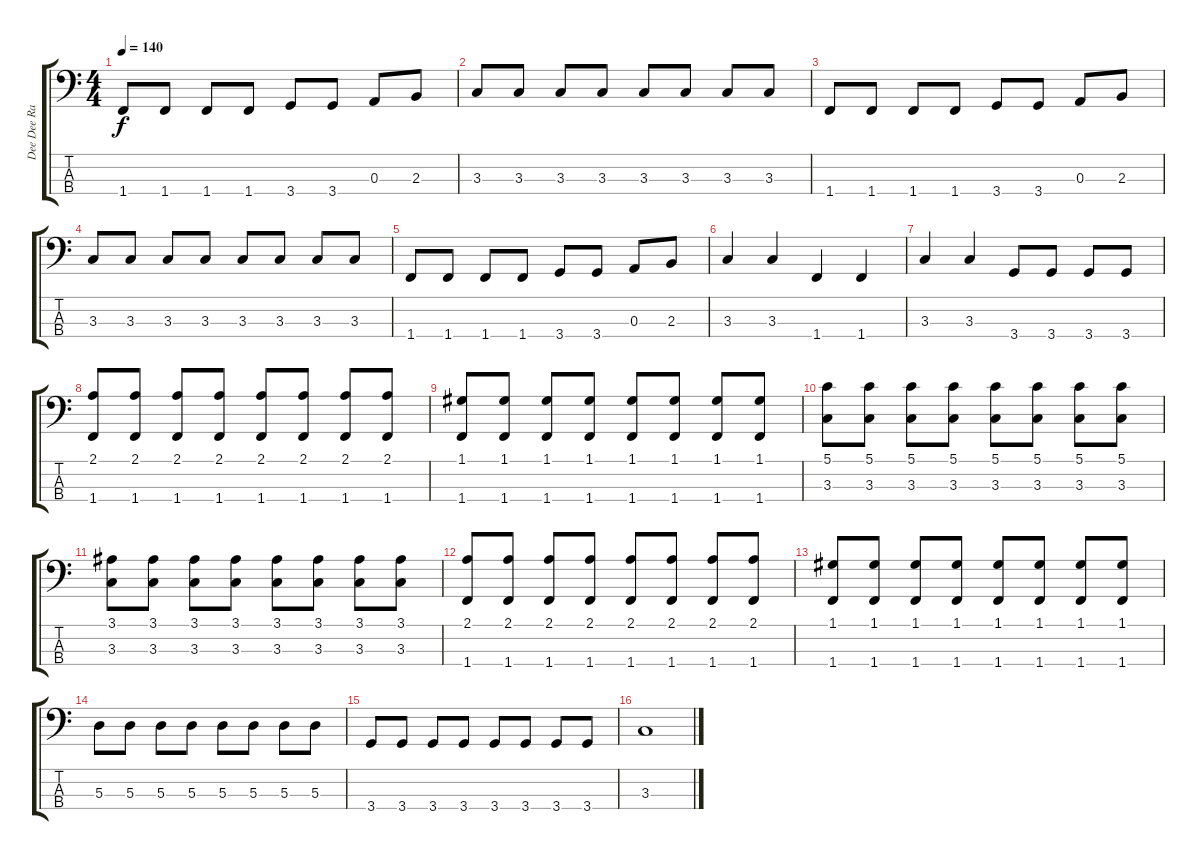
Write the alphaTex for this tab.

\track ("Dee Dee Ramone - Bass" "Dee Dee Ra") {instrument electricbassfinger}
\staff {score tabs}
\tuning (G2 D2 A1 E1) {hide}
\ts (4 4)
\tempo 140
\clef f4
\ks c
1.4.8{dy f} 1.4.8 1.4.8 1.4.8 3.4.8 3.4.8 0.3.8 2.3.8 |
3.3.8 3.3.8 3.3.8 3.3.8 3.3.8 3.3.8 3.3.8 3.3.8 |
1.4.8 1.4.8 1.4.8 1.4.8 3.4.8 3.4.8 0.3.8 2.3.8 |
3.3.8 3.3.8 3.3.8 3.3.8 3.3.8 3.3.8 3.3.8 3.3.8 |
1.4.8 1.4.8 1.4.8 1.4.8 3.4.8 3.4.8 0.3.8 2.3.8 |
3.3.4 3.3.4 1.4.4 1.4.4 |
3.3.4 3.3.4 3.4.8 3.4.8 3.4.8 3.4.8 |
(2.1 1.4).8 (2.1 1.4).8 (2.1 1.4).8 (2.1 1.4).8 (2.1 1.4).8 (2.1 1.4).8 (2.1 1.4).8 (2.1 1.4).8 |
(1.1 1.4).8 (1.1 1.4).8 (1.1 1.4).8 (1.1 1.4).8 (1.1 1.4).8 (1.1 1.4).8 (1.1 1.4).8 (1.1 1.4).8 |
(5.1 3.3).8 (5.1 3.3).8 (5.1 3.3).8 (5.1 3.3).8 (5.1 3.3).8 (5.1 3.3).8 (5.1 3.3).8 (5.1 3.3).8 |
(3.1 3.3).8 (3.1 3.3).8 (3.1 3.3).8 (3.1 3.3).8 (3.1 3.3).8 (3.1 3.3).8 (3.1 3.3).8 (3.1 3.3).8 |
(2.1 1.4).8 (2.1 1.4).8 (2.1 1.4).8 (2.1 1.4).8 (2.1 1.4).8 (2.1 1.4).8 (2.1 1.4).8 (2.1 1.4).8 |
(1.1 1.4).8 (1.1 1.4).8 (1.1 1.4).8 (1.1 1.4).8 (1.1 1.4).8 (1.1 1.4).8 (1.1 1.4).8 (1.1 1.4).8 |
5.3.8 5.3.8 5.3.8 5.3.8 5.3.8 5.3.8 5.3.8 5.3.8 |
3.4.8 3.4.8 3.4.8 3.4.8 3.4.8 3.4.8 3.4.8 3.4.8 |
3.3.1
